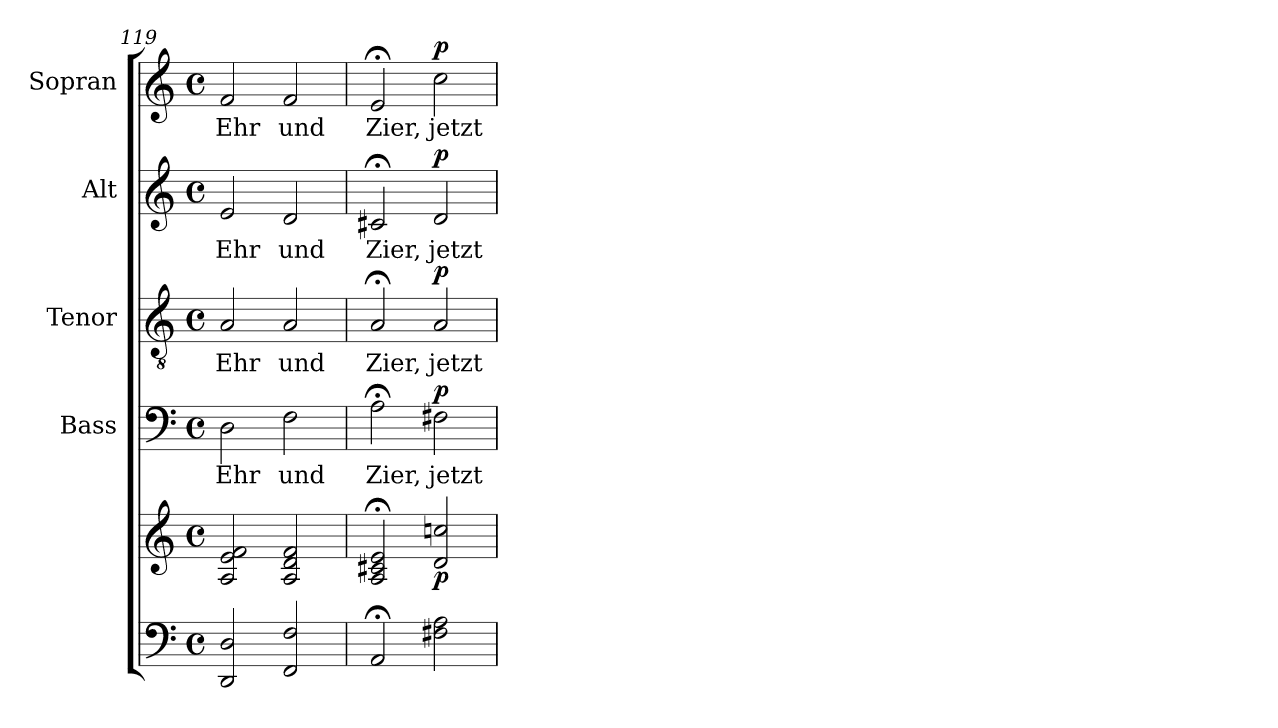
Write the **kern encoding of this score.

**kern	**kern	**dynam	**kern	**text	**dynam	**kern	**text	**dynam	**kern	**text	**dynam	**kern	**text	**dynam
*part5	*part5	*part5	*part4	*part4	*part4	*part3	*part3	*part3	*part2	*part2	*part2	*part1	*part1	*part1
*staff6	*staff5	*staff5/6	*staff4	*staff4	*staff4	*staff3	*staff3	*staff3	*staff2	*staff2	*staff2	*staff1	*staff1	*staff1
*	*	*	*I"Bass	*	*	*I"Tenor	*	*	*I"Alt	*	*	*I"Sopran	*	*
*	*	*	*I'B.	*	*	*I'T.	*	*	*I'A.	*	*	*I'S.	*	*
*clefF4	*clefG2	*	*clefF4	*	*	*clefGv2	*	*	*clefG2	*	*	*clefG2	*	*
*k[]	*k[]	*	*k[]	*	*	*k[]	*	*	*k[]	*	*	*k[]	*	*
*C:	*C:	*	*C:	*	*	*C:	*	*	*C:	*	*	*C:	*	*
*M4/4	*M4/4	*	*M4/4	*	*	*M4/4	*	*	*M4/4	*	*	*M4/4	*	*
*met(c)	*met(c)	*	*met(c)	*	*	*met(c)	*	*	*met(c)	*	*	*met(c)	*	*
=119	=119	=119	=119	=119	=119	=119	=119	=119	=119	=119	=119	=119	=119	=119
!	!	!	!	!LO:LY:b	!	!	!LO:LY:b	!	!	!LO:LY:b	!	!	!LO:LY:b	!
2DD/ 2D/	2A/ 2e/ 2f/	.	2D\	Ehr	.	2A/	Ehr	.	2e/	Ehr	.	2f/	Ehr	.
!	!	!	!	!LO:LY:b	!	!	!LO:LY:b	!	!	!LO:LY:b	!	!	!LO:LY:b	!
2FF/ 2F/	2A/ 2d/ 2f/	.	2F\	und	.	2A/	und	.	2d/	und	.	2f/	und	.
=120	=120	=120	=120	=120	=120	=120	=120	=120	=120	=120	=120	=120	=120	=120
!	!	!	!	!LO:LY:b	!	!	!LO:LY:b	!	!	!LO:LY:b	!	!	!LO:LY:b	!
2AA;</	2A/;< 2c#X/;< 2e/;<	.	2A;<\	Zier,	.	2A;</	Zier,	.	2c#X;</	Zier,	.	2e;</	Zier,	.
!	!	!LO:DY:b	!	!LO:LY:b	!LO:DY:a	!	!LO:LY:b	!LO:DY:a	!	!LO:LY:b	!LO:DY:a	!	!LO:LY:b	!LO:DY:a
2F#X\ 2A\	2d/ 2ccn/	p	2F#X\	jetzt	p	2A/	jetzt	p	2d/	jetzt	p	2cc\	jetzt	p
=	=	=	=	=	=	=	=	=	=	=	=	=	=	=
*-	*-	*-	*-	*-	*-	*-	*-	*-	*-	*-	*-	*-	*-	*-
